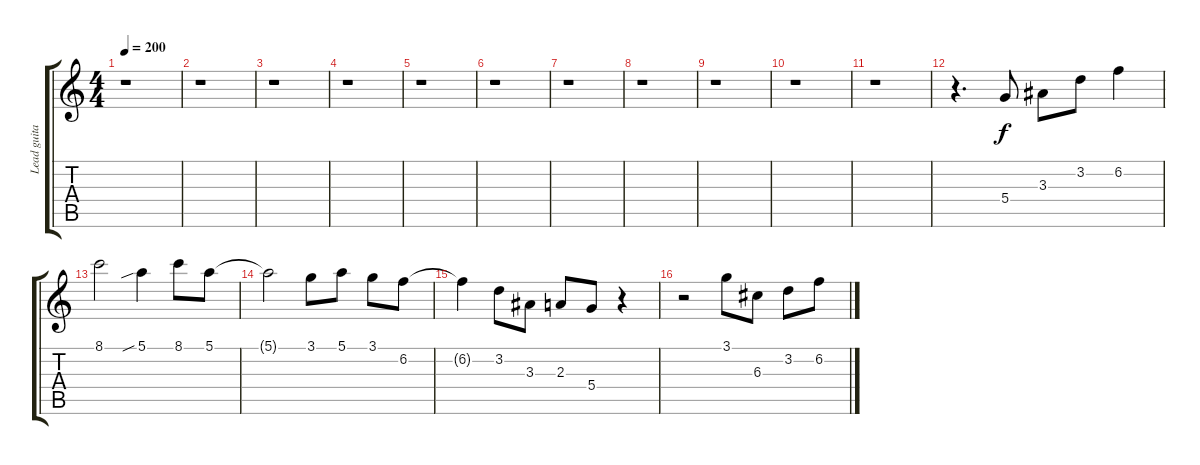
\track ("Lead guitar  Wes" "Lead guita") {instrument electricguitarjazz}
\staff {score tabs}
\tuning (E4 B3 G3 D3 A2 E2) {hide}
\ts (4 4)
\tempo 200
\clef g2
\ks aminor
r.1{dy f} |
r.1 |
r.1 |
r.1 |
r.1 |
r.1 |
r.1 |
r.1 |
r.1 |
r.1 |
r.1 |
r.4{d} 5.4.8 3.3.8 3.2.8 6.2.4 |
8.1.2 5.1{sib}.4 8.1.8 5.1.8 |
5.1{t}.2 3.1.8 5.1.8 3.1.8 6.2.8 |
6.2{t}.4 3.2.8 3.3.8 2.3.8 5.4.8 r.4 |
r.2 3.1.8 6.3.8 3.2.8 6.2.8
